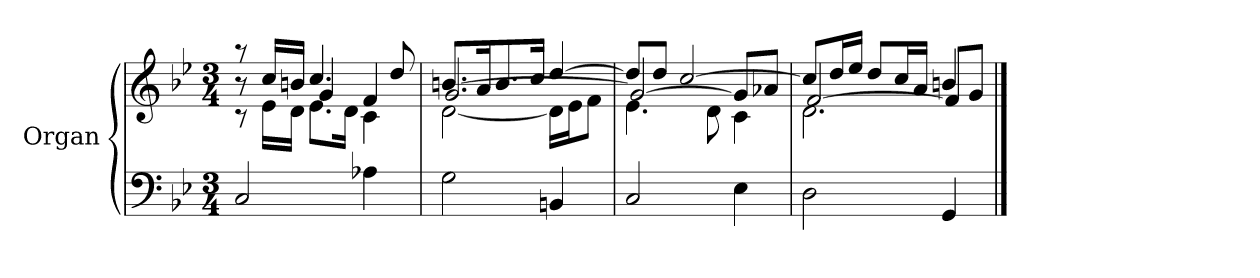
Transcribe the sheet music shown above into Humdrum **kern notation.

**kern	**kern
*part1	*part1
*staff2	*staff1
*I"Organ	*
*I'Org.	*
*clefF4	*clefG2
*k[b-e-]	*k[b-e-]
*g:	*g:
*M3/4	*M3/4
=1	=1
*	*^
*	*	*^
2C/	8raa	8rc	8r
.	16cc/LL	16e-\LL	8ryy
.	16bn/JJ	16d\JJ	.
.	4.cc/	8.e-\L	4g/
.	.	16d\Jk	.
4A-X\	.	4c\	4f/
.	8dd/	.	.
=2	=2	=2	=2
2G\	8.bn/L	[<2d\	[2.g/
.	16a/k	.	.
.	8.b/	.	.
.	16cc/Jk	.	.
4BBn/	[>4dd/	16d\LL]	.
.	.	16e-\J	.
.	.	8f\J	.
!!LO:LB:g=z	!!	!!
=3	=3	=3	=3
2C/	8dd/L]	4.e-\	2g/_
.	8dd/J	.	.
.	[>2cc/	.	.
.	.	8d\	.
4E-\	.	4c\	8g/L]
.	.	.	8a-X/J
=4	=4	=4	=4
2D\	8cc/L]	2.d\	[2f/
.	16dd/L	.	.
.	16ee-/JJ	.	.
.	8dd/L	.	.
.	16cc/L	.	.
.	16a/JJ	.	.
4GG/	4bn/	.	8f/L]
.	.	.	8g/J
*	*v	*v	*v
==	==
*-	*-
